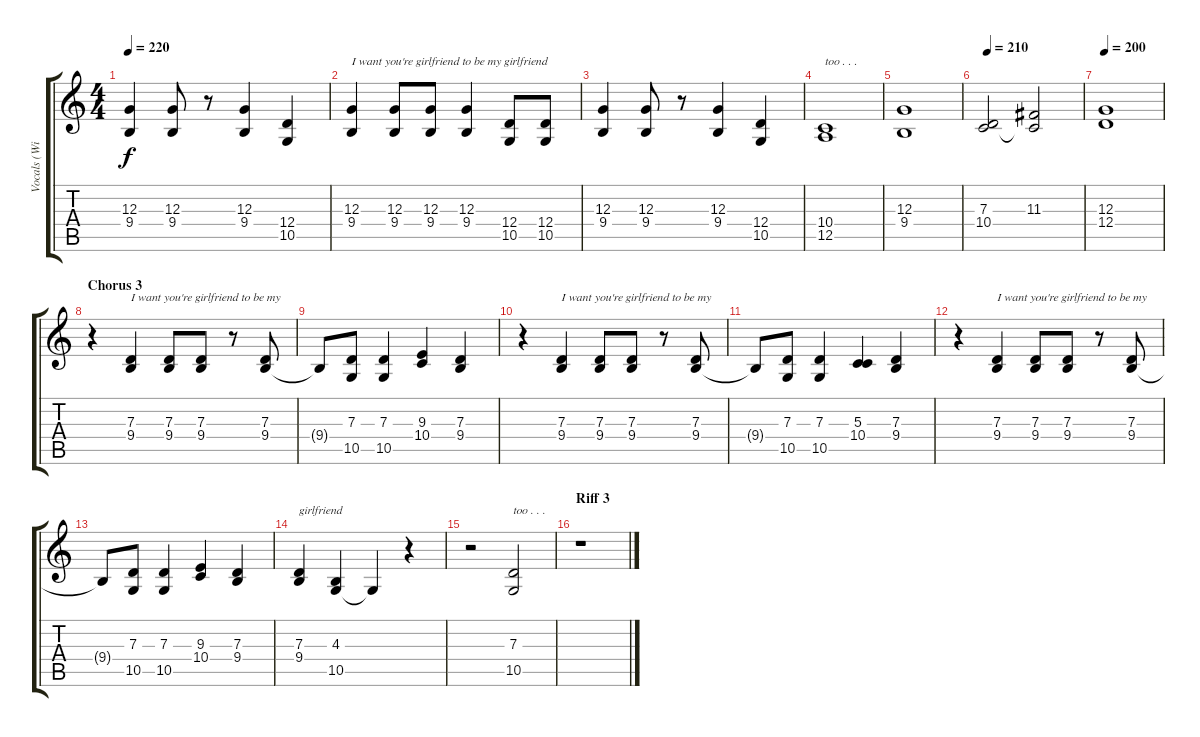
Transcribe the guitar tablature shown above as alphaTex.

\track ("Vocals (With Harmonies)" "Vocals (Wi") {instrument clarinet}
\staff {score tabs}
\tuning (E4 B3 G3 D3 A2 E2) {hide}
\ts (4 4)
\tempo 220
\clef g2
\ks c
(12.3 9.4).4{dy f} (12.3 9.4).8 r.8 (12.3 9.4).4 (12.4 10.5).4 |
(12.3 9.4).4{txt "I want you're girlfriend to be my girlfriend"} (12.3 9.4).8 (12.3 9.4).8 (12.3 9.4).4 (12.4 10.5).8 (12.4 10.5).8 |
(12.3 9.4).4 (12.3 9.4).8 r.8 (12.3 9.4).4 (12.4 10.5).4 |
(10.4 12.5).1{txt "too . . ."} |
(12.3 9.4).1 |
\tempo 210
(7.3 10.4).2 (11.3 10.4{t}).2 |
\tempo 200
(12.3 12.4).1 |
\section ("" "Chorus 3")
r.4 (7.3 9.4).4{txt "I want you're girlfriend to be my"} (7.3 9.4).8 (7.3 9.4).8 r.8 (7.3 9.4).8 |
9.4{t}.8 (7.3 10.5).8 (7.3 10.5).4 (9.3 10.4).4 (7.3 9.4).4 |
r.4 (7.3 9.4).4{txt "I want you're girlfriend to be my"} (7.3 9.4).8 (7.3 9.4).8 r.8 (7.3 9.4).8 |
9.4{t}.8 (7.3 10.5).8 (7.3 10.5).4 (5.3 10.4).4 (7.3 9.4).4 |
r.4 (7.3 9.4).4{txt "I want you're girlfriend to be my"} (7.3 9.4).8 (7.3 9.4).8 r.8 (7.3 9.4).8 |
9.4{t}.8 (7.3 10.5).8 (7.3 10.5).4 (9.3 10.4).4 (7.3 9.4).4 |
(7.3 9.4).4{txt "girlfriend"} (4.3 10.5).4 10.5{t}.4 r.4 |
r.2 (7.3 10.5).2{txt "too . . ."} |
\section ("" "Riff 3")
r.1
